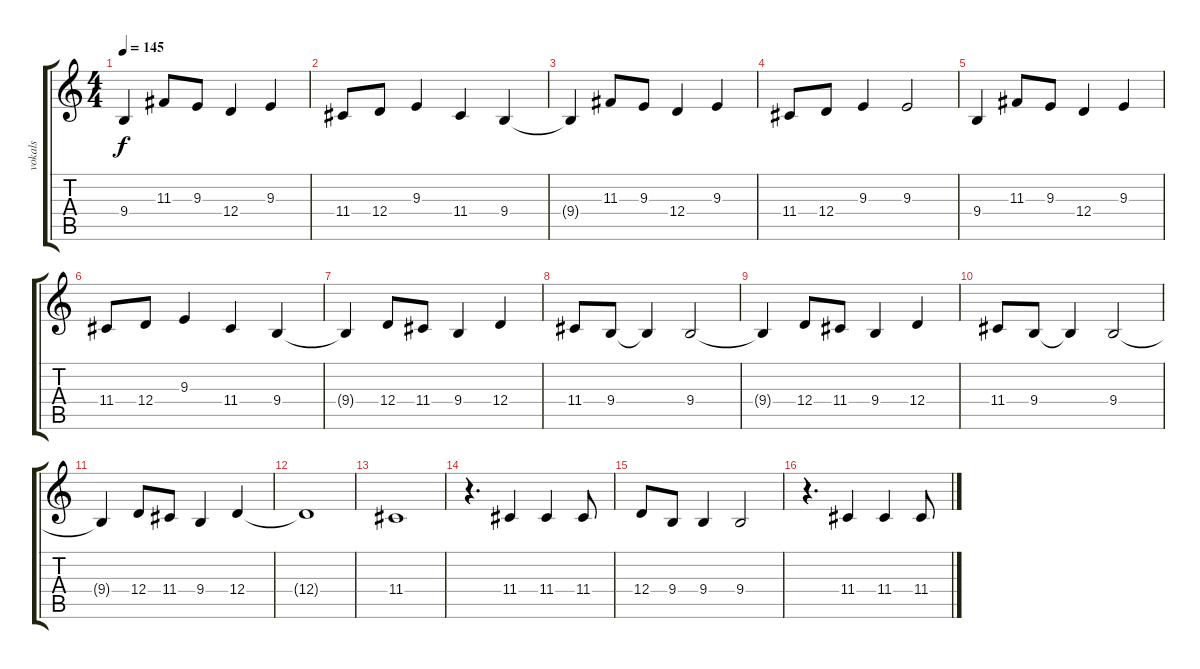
\track ("vokals" "vokals") {instrument lead1square}
\staff {score tabs}
\tuning (E4 B3 G3 D3 A2 E2) {hide}
\ts (4 4)
\tempo 145
\clef g2
\ks c
9.4.4{dy f} 11.3.8 9.3.8 12.4.4 9.3.4 |
11.4.8 12.4.8 9.3.4 11.4.4 9.4.4 |
9.4{t}.4 11.3.8 9.3.8 12.4.4 9.3.4 |
11.4.8 12.4.8 9.3.4 9.3.2 |
9.4.4 11.3.8 9.3.8 12.4.4 9.3.4 |
11.4.8 12.4.8 9.3.4 11.4.4 9.4.4 |
9.4{t}.4 12.4.8 11.4.8 9.4.4 12.4.4 |
11.4.8 9.4.8 9.4{t}.4 9.4.2 |
9.4{t}.4 12.4.8 11.4.8 9.4.4 12.4.4 |
11.4.8 9.4.8 9.4{t}.4 9.4.2 |
9.4{t}.4 12.4.8 11.4.8 9.4.4 12.4.4 |
12.4{t}.1 |
11.4.1 |
r.4{d} 11.4.4 11.4.4 11.4.8 |
12.4.8 9.4.8 9.4.4 9.4.2 |
r.4{d} 11.4.4 11.4.4 11.4.8
